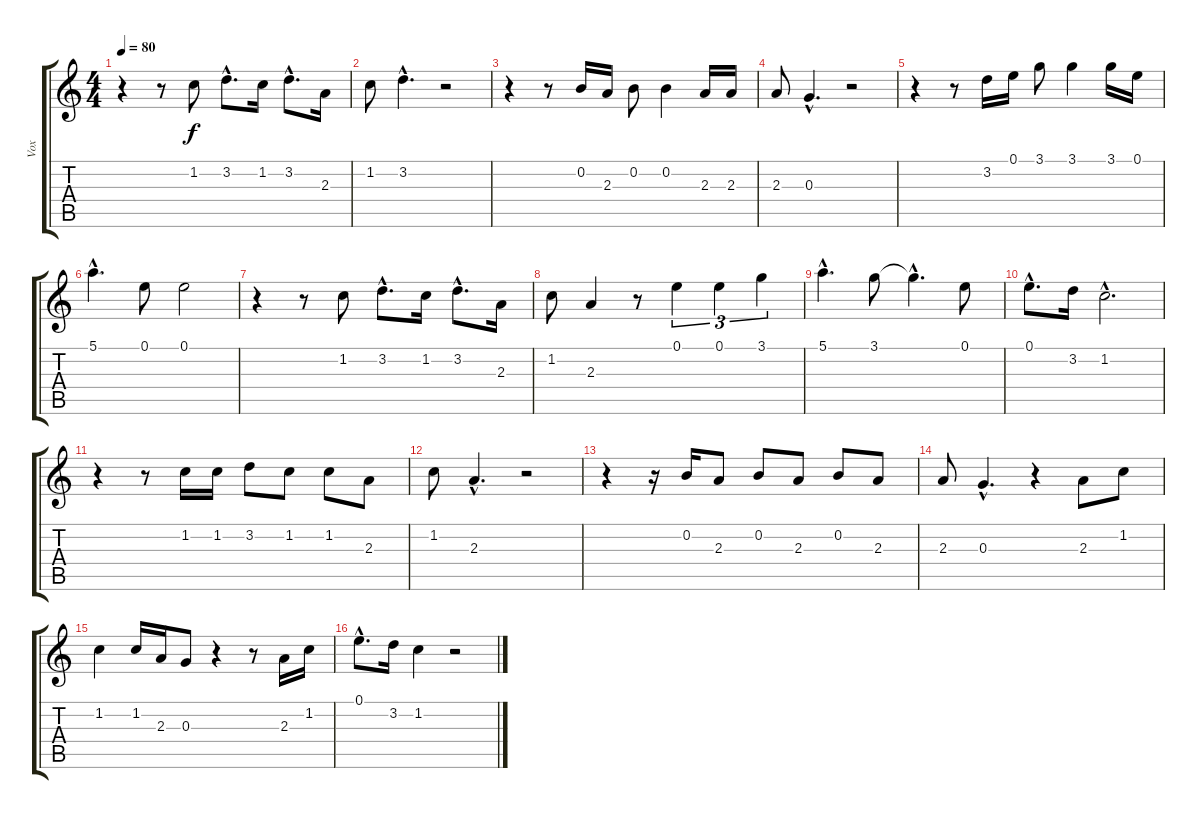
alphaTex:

\track ("Vox" "Vox") {instrument electricguitarjazz}
\staff {score tabs}
\tuning (E4 B3 G3 D3 A2 E2) {hide}
\ts (4 4)
\tempo 80
\clef g2
\ks c
r.4{dy f} r.8 1.2.8 3.2{hac}.8{d} 1.2.16 3.2{hac}.8{d} 2.3.16 |
1.2.8 3.2{hac}.4{d} r.2 |
r.4 r.8 0.2.16 2.3.16 0.2.8 0.2.4 2.3.16 2.3.16 |
2.3.8 0.3{hac}.4{d} r.2 |
r.4 r.8 3.2.16 0.1.16 3.1.8 3.1.4 3.1.16 0.1.16 |
5.1{hac}.4{d} 0.1.8 0.1.2 |
r.4 r.8 1.2.8 3.2{hac}.8{d} 1.2.16 3.2{hac}.8{d} 2.3.16 |
1.2.8 2.3.4 r.8 0.1.4{tu (3 2)} 0.1.4{tu (3 2)} 3.1.4{tu (3 2)} |
5.1{hac}.4{d} 3.1.8 3.1{hac t}.4{d} 0.1.8 |
0.1{hac}.8{d} 3.2.16 1.2{hac}.2{d} |
r.4 r.8 1.2.16 1.2.16 3.2.8 1.2.8 1.2.8 2.3.8 |
1.2.8 2.3{hac}.4{d} r.2 |
r.4 r.16 0.2.16 2.3.8 0.2.8 2.3.8 0.2.8 2.3.8 |
2.3.8 0.3{hac}.4{d} r.4 2.3.8 1.2.8 |
1.2.4 1.2.16 2.3.16 0.3.8 r.4 r.8 2.3.16 1.2.16 |
0.1{hac}.8{d} 3.2.16 1.2.4 r.2
